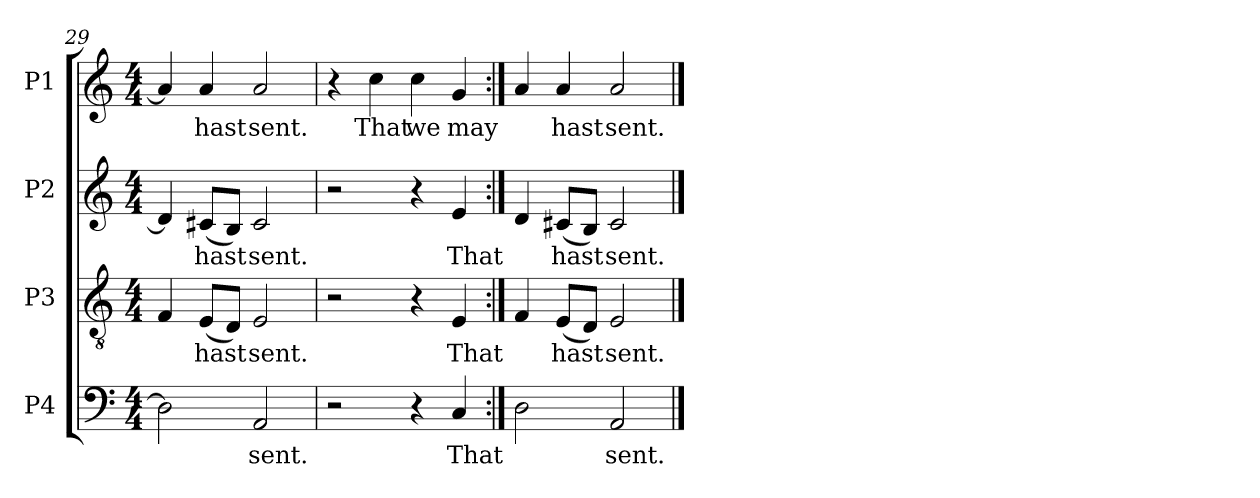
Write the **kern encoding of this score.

**kern	**text	**kern	**text	**kern	**text	**kern	**text
*part4	*part4	*part3	*part3	*part2	*part2	*part1	*part1
*staff4	*staff4	*staff3	*staff3	*staff2	*staff2	*staff1	*staff1
*I"P4	*	*I"P3	*	*I"P2	*	*I"P1	*
*clefF4	*	*clefGv2	*	*clefG2	*	*clefG2	*
*	*	*ITrd7c12	*	*	*	*	*
*k[]	*	*k[]	*	*k[]	*	*k[]	*
*C:	*	*C:	*	*C:	*	*C:	*
*M4/4	*	*M4/4	*	*M4/4	*	*M4/4	*
=29	=29	=29	=29	=29	=29	=29	=29
2Di\]	.	4FFi/	.	4di/]	.	4ai/]	.
!	!	!	!LO:LY:b:color=#000000	!	!	!	!
!	!	!	!	!	!LO:LY:b:color=#000000	!	!
!	!	!	!	!	!	!	!LO:LY:b:color=#000000
.	.	(8EEi/L	hast	(8c#Xi/L	hast	4ai/	hast
.	.	8DDi/J)	.	8Bi/J)	.	.	.
!	!LO:LY:b:color=#000000	!	!	!	!	!	!
!	!	!	!LO:LY:b:color=#000000	!	!	!	!
!	!	!	!	!	!LO:LY:b:color=#000000	!	!
!	!	!	!	!	!	!	!LO:LY:b:color=#000000
2AAi/	sent.	2EEi/	sent.	2c#i/	sent.	2ai/	sent.
=30	=30	=30	=30	=30	=30	=30	=30
2r	.	2r	.	2r	.	4r	.
!	!	!	!	!	!	!	!LO:LY:b:color=#000000
.	.	.	.	.	.	4cci\	That
!	!	!	!	!	!	!	!LO:LY:b:color=#000000
4r	.	4r	.	4r	.	4cci\	we
!	!LO:LY:b:color=#000000	!	!	!	!	!	!
!	!	!	!LO:LY:b:color=#000000	!	!	!	!
!	!	!	!	!	!LO:LY:b:color=#000000	!	!
!	!	!	!	!	!	!	!LO:LY:b:color=#000000
4Ci/	That	4EEi/	That	4ei/	That	4gi/	may
=31:|!	=31:|!	=31:|!	=31:|!	=31:|!	=31:|!	=31:|!	=31:|!
2Di\	.	4FFi/	.	4di/	.	4ai/	.
!	!	!	!LO:LY:b:color=#000000	!	!	!	!
!	!	!	!	!	!LO:LY:b:color=#000000	!	!
!	!	!	!	!	!	!	!LO:LY:b:color=#000000
.	.	(8EEi/L	hast	(8c#Xi/L	hast	4ai/	hast
.	.	8DDi/J)	.	8Bi/J)	.	.	.
!	!LO:LY:b:color=#000000	!	!	!	!	!	!
!	!	!	!LO:LY:b:color=#000000	!	!	!	!
!	!	!	!	!	!LO:LY:b:color=#000000	!	!
!	!	!	!	!	!	!	!LO:LY:b:color=#000000
2AAi/	sent.	2EEi/	sent.	2c#i/	sent.	2ai/	sent.
==	==	==	==	==	==	==	==
*-	*-	*-	*-	*-	*-	*-	*-
